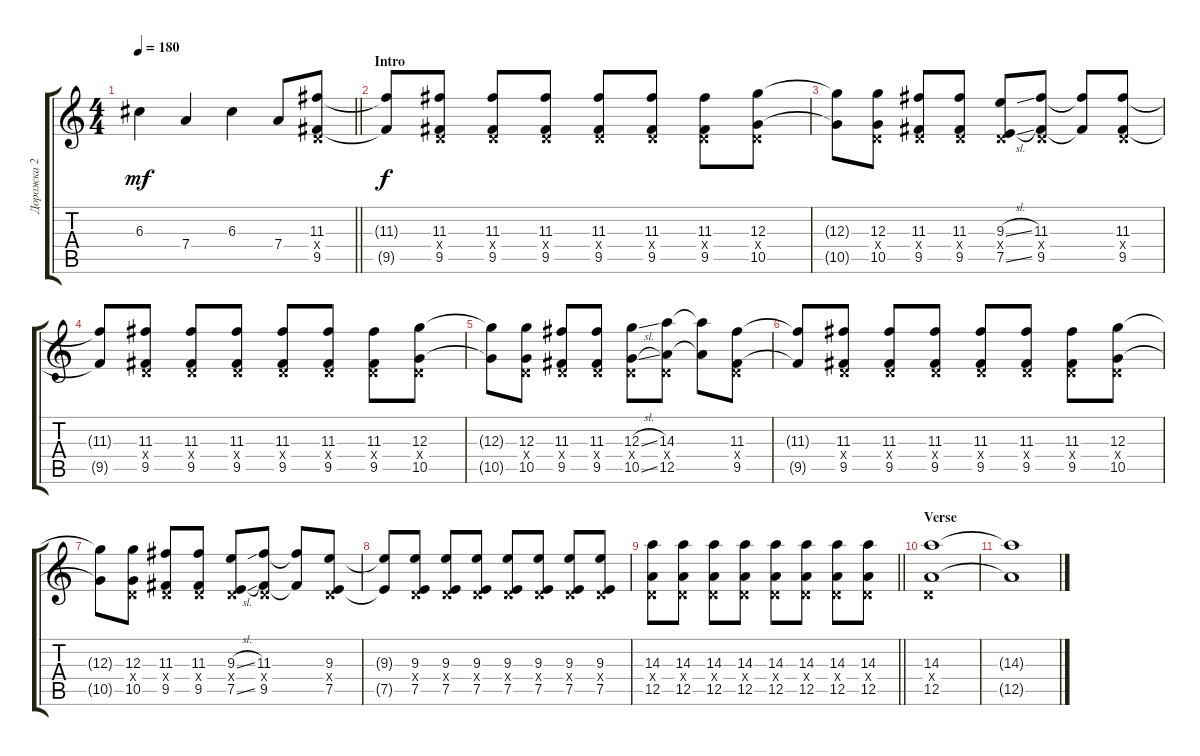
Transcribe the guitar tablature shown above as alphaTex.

\track ("Дорожка 2" "Дорожка 2") {instrument distortionguitar}
\staff {score tabs}
\tuning (E4 B3 G3 D3 A2 D2) {hide}
\ts (4 4)
\tempo 180
\clef g2
\barLineRight lightlight
\ks c
6.3.4{dy mf} 7.4.4 6.3.4 7.4.8 (11.3 0.4{x} 9.5).8 |
\section ("" "Intro")
(11.3{t} 9.5{t}).8{dy f} (11.3 0.4{x} 9.5).8 (11.3 0.4{x} 9.5).8 (11.3 0.4{x} 9.5).8 (11.3 0.4{x} 9.5).8 (11.3 0.4{x} 9.5).8 (11.3 0.4{x} 9.5).8 (12.3 0.4{x} 10.5).8 |
(12.3{t} 10.5{t}).8 (12.3 0.4{x} 10.5).8 (11.3 0.4{x} 9.5).8 (11.3 0.4{x} 9.5).8 (9.3{sl} 0.4{x} 7.5{sl}).8 (11.3 0.4{x} 9.5).8 (11.3{t} 9.5{t}).8 (11.3 0.4{x} 9.5).8 |
(11.3{t} 9.5{t}).8 (11.3 0.4{x} 9.5).8 (11.3 0.4{x} 9.5).8 (11.3 0.4{x} 9.5).8 (11.3 0.4{x} 9.5).8 (11.3 0.4{x} 9.5).8 (11.3 0.4{x} 9.5).8 (12.3 0.4{x} 10.5).8 |
(12.3{t} 10.5{t}).8 (12.3 0.4{x} 10.5).8 (11.3 0.4{x} 9.5).8 (11.3 0.4{x} 9.5).8 (12.3{sl} 0.4{x} 10.5{sl}).8 (14.3 0.4{x} 12.5).8 (14.3{t} 12.5{t}).8 (11.3 0.4{x} 9.5).8 |
(11.3{t} 9.5{t}).8 (11.3 0.4{x} 9.5).8 (11.3 0.4{x} 9.5).8 (11.3 0.4{x} 9.5).8 (11.3 0.4{x} 9.5).8 (11.3 0.4{x} 9.5).8 (11.3 0.4{x} 9.5).8 (12.3 0.4{x} 10.5).8 |
(12.3{t} 10.5{t}).8 (12.3 0.4{x} 10.5).8 (11.3 0.4{x} 9.5).8 (11.3 0.4{x} 9.5).8 (9.3{sl} 0.4{x} 7.5{sl}).8 (11.3 0.4{x} 9.5).8 (11.3{t} 9.5{t}).8 (9.3 0.4{x} 7.5).8 |
(9.3{t} 7.5{t}).8 (9.3 0.4{x} 7.5).8 (9.3 0.4{x} 7.5).8 (9.3 0.4{x} 7.5).8 (9.3 0.4{x} 7.5).8 (9.3 0.4{x} 7.5).8 (9.3 0.4{x} 7.5).8 (9.3 0.4{x} 7.5).8 |
\barLineRight lightlight
(14.3 0.4{x} 12.5).8 (14.3 0.4{x} 12.5).8 (14.3 0.4{x} 12.5).8 (14.3 0.4{x} 12.5).8 (14.3 0.4{x} 12.5).8 (14.3 0.4{x} 12.5).8 (14.3 0.4{x} 12.5).8 (14.3 0.4{x} 12.5).8 |
\section ("" "Verse")
(14.3 0.4{x} 12.5).1{volume 0} |
(14.3{t} 12.5{t}).1
